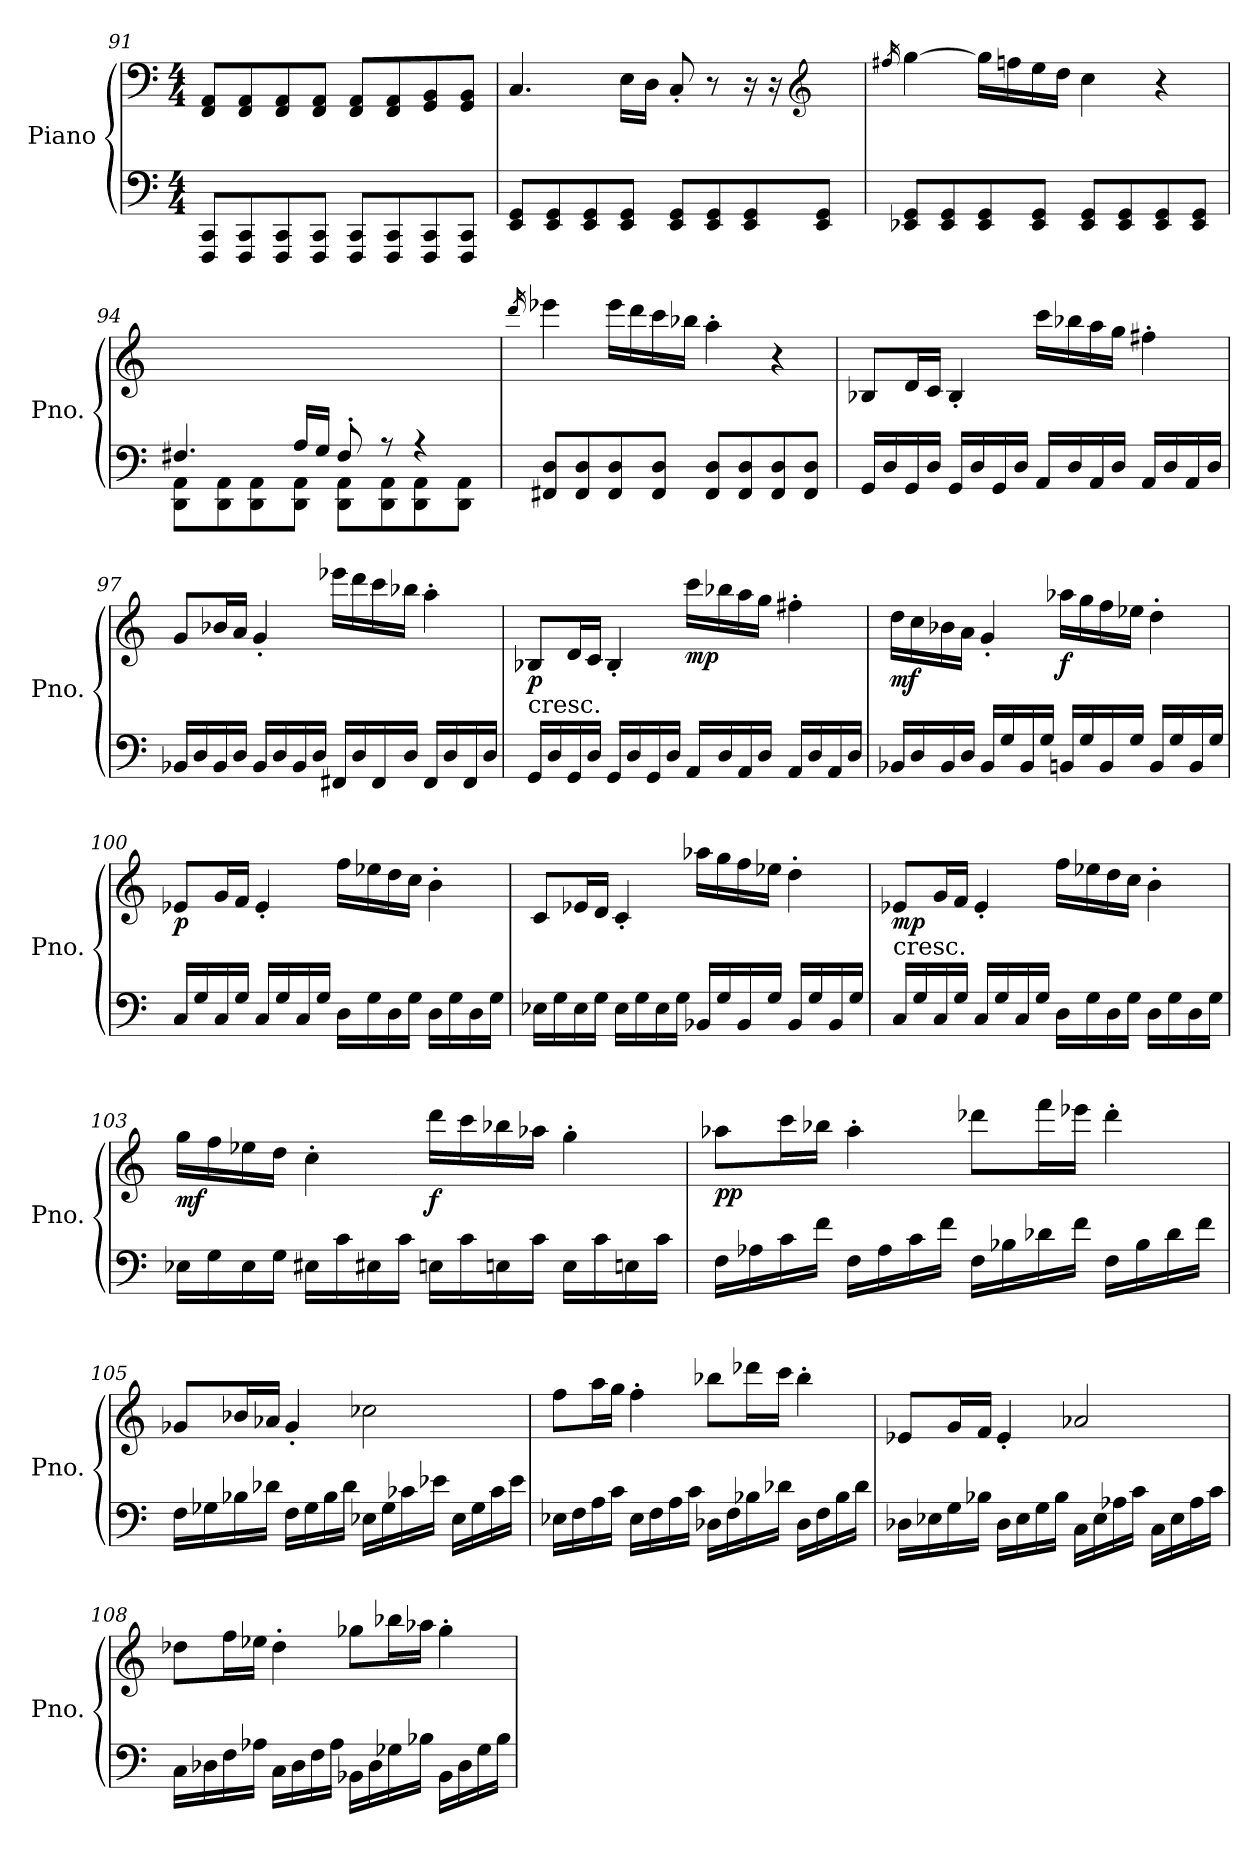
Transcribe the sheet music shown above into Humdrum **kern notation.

**kern	**kern	**dynam
*part1	*part1	*part1
*staff2	*staff1	*staff1/2
*I"Piano	*	*
*I'Pno.	*	*
!!LO:LB:g=z
*clefF4	*clefF4	*
*k[]	*k[]	*
*C:	*C:	*
*M4/4	*M4/4	*
=91	=91	=91
8FFF/ 8CC/L	8FF/ 8AA/L	.
8FFF/ 8CC/	8FF/ 8AA/	.
8FFF/ 8CC/	8FF/ 8AA/	.
8FFF/ 8CC/J	8FF/ 8AA/J	.
8FFF/ 8CC/L	8FF/ 8AA/L	.
8FFF/ 8CC/	8FF/ 8AA/	.
8FFF/ 8CC/	8GG/ 8BB/	.
8FFF/ 8CC/J	8GG/ 8BB/J	.
=92	=92	=92
8EE/ 8GG/L	4.C/	.
8EE/ 8GG/	.	.
8EE/ 8GG/	.	.
8EE/ 8GG/J	16E\LL	.
.	16D\JJ	.
8EE/ 8GG/L	8C'/	.
8EE/ 8GG/	8r	.
8EE/ 8GG/	16r	.
.	16r	.
*	*clefG2	*
8EE/ 8GG/J	16ryy	.
.	16ff#X\yy	.
=93	=93	=93
.	16qff#X/	.
8EE-X/ 8GG/L	[4gg\	.
8EE-/ 8GG/	.	.
8EE-/ 8GG/	16gg\LL]	.
.	16ffn\	.
8EE-/ 8GG/J	16ee\	.
.	16dd\JJ	.
8EE-/ 8GG/L	4cc\	.
8EE-/ 8GG/	.	.
8EE-/ 8GG/	4r	.
8EE-/ 8GG/J	.	.
!!LO:LB:g=z
=94	=94	=94
*^	*	*
4.F#X/	8DD\ 8AA\L	16ryy	.
.	.	16ryy	.
.	8DD\ 8AA\	8ryy	.
.	8DD\ 8AA\	16ryy	.
.	.	16ryy	.
16A/LL	8DD\ 8AA\J	16ryy	.
16G/JJ	.	16ryy	.
8F#'/	8DD\ 8AA\L	16ryy	.
.	.	16ryy	.
8r	8DD\ 8AA\	8ryy	.
4r	8DD\ 8AA\	16ryy	.
.	.	16ryy	.
.	8DD\ 8AA\J	16ryy	.
.	.	16ddd\yy	.
*v	*v	*	*
=95	=95	=95
.	16qddd/	.
8FF#X/ 8D/L	4eee-X\	.
8FF#/ 8D/	.	.
8FF#/ 8D/	16eee-\LL	.
.	16ddd\	.
8FF#/ 8D/J	16ccc\	.
.	16bb-X\JJ	.
8FF#/ 8D/L	4aa'\	.
8FF#/ 8D/	.	.
8FF#/ 8D/	4r	.
8FF#/ 8D/J	.	.
!!LO:LB:g=z
=96	=96	=96
16GG/LL	8B-X/L	.
16D/	.	.
16GG/	16d/L	.
16D/JJ	16c/JJ	.
16GG/LL	4B-'/	.
16D/	.	.
16GG/	.	.
16D/JJ	.	.
16AA/LL	16ccc\LL	.
16D/	16bb-X\	.
16AA/	16aa\	.
16D/JJ	16gg\JJ	.
16AA/LL	4ff#X'\	.
16D/	.	.
16AA/	.	.
16D/JJ	.	.
=97	=97	=97
16BB-X/LL	8g/L	.
16D/	.	.
16BB-/	16b-X/L	.
16D/JJ	16a/JJ	.
16BB-/LL	4g'/	.
16D/	.	.
16BB-/	.	.
16D/JJ	.	.
16FF#X/LL	16eee-X\LL	.
16D/	16ddd\	.
16FF#/	16ccc\	.
16D/JJ	16bb-X\JJ	.
16FF#/LL	4aa'\	.
16D/	.	.
16FF#/	.	.
16D/JJ	.	.
!!LO:PB:g=z
=98	=98	=98
!	!LO:TX:b:t=cresc.	!
!	!	!LO:DY:b
16GG/LL	8B-X/L	p
16D/	.	.
16GG/	16d/L	.
16D/JJ	16c/JJ	.
16GG/LL	4B-'/	.
16D/	.	.
16GG/	.	.
16D/JJ	.	.
!	!	!LO:DY:b
16AA/LL	16ccc\LL	mp
16D/	16bb-X\	.
16AA/	16aa\	.
16D/JJ	16gg\JJ	.
16AA/LL	4ff#X'\	.
16D/	.	.
16AA/	.	.
16D/JJ	.	.
=99	=99	=99
!	!	!LO:DY:b
16BB-X/LL	16dd\LL	mf
16D/	16cc\	.
16BB-/	16b-X\	.
16D/JJ	16a\JJ	.
16BB-/LL	4g'/	.
16G/	.	.
16BB-/	.	.
16G/JJ	.	.
!	!	!LO:DY:b
16BBn/LL	16aa-X\LL	f
16G/	16gg\	.
16BB/	16ff\	.
16G/JJ	16ee-X\JJ	.
16BB/LL	4dd'\	.
16G/	.	.
16BB/	.	.
16G/JJ	.	.
!!LO:LB:g=z
=100	=100	=100
!	!	!LO:DY:b
16C/LL	8e-X/L	p
16G/	.	.
16C/	16g/L	.
16G/JJ	16f/JJ	.
16C/LL	4e-'/	.
16G/	.	.
16C/	.	.
16G/JJ	.	.
16D\LL	16ff\LL	.
16G\	16ee-X\	.
16D\	16dd\	.
16G\JJ	16cc\JJ	.
16D\LL	4b'\	.
16G\	.	.
16D\	.	.
16G\JJ	.	.
=101	=101	=101
16E-X\LL	8c/L	.
16G\	.	.
16E-\	16e-X/L	.
16G\JJ	16d/JJ	.
16E-\LL	4c'/	.
16G\	.	.
16E-\	.	.
16G\JJ	.	.
16BB-X/LL	16aa-X\LL	.
16G/	16gg\	.
16BB-/	16ff\	.
16G/JJ	16ee-X\JJ	.
16BB-/LL	4dd'\	.
16G/	.	.
16BB-/	.	.
16G/JJ	.	.
!!LO:LB:g=z
=102	=102	=102
!	!LO:TX:b:t=cresc.	!
!	!	!LO:DY:b
16C/LL	8e-X/L	mp
16G/	.	.
16C/	16g/L	.
16G/JJ	16f/JJ	.
16C/LL	4e-'/	.
16G/	.	.
16C/	.	.
16G/JJ	.	.
16D\LL	16ff\LL	.
16G\	16ee-X\	.
16D\	16dd\	.
16G\JJ	16cc\JJ	.
16D\LL	4b'\	.
16G\	.	.
16D\	.	.
16G\JJ	.	.
=103	=103	=103
!	!	!LO:DY:b
16E-X\LL	16gg\LL	mf
16G\	16ff\	.
16E-\	16ee-X\	.
16G\JJ	16dd\JJ	.
16E#X\LL	4cc'\	.
16c\	.	.
16E#X\	.	.
16c\JJ	.	.
!	!	!LO:DY:b
16En\LL	16ddd\LL	f
16c\	16ccc\	.
16En\	16bb-X\	.
16c\JJ	16aa-X\JJ	.
16E\LL	4gg'\	.
16c\	.	.
16En\	.	.
16c\JJ	.	.
!!LO:LB:g=z
=104	=104	=104
!	!	!LO:DY:b
16F\LL	8aa-X\L	pp
16A-X\	.	.
16c\	16ccc\L	.
16f\JJ	16bb-X\JJ	.
16F\LL	4aa-'\	.
16A-\	.	.
16c\	.	.
16f\JJ	.	.
16F\LL	8ddd-X\L	.
16B-X\	.	.
16d-X\	16fff\L	.
16f\JJ	16eee-X\JJ	.
16F\LL	4ddd-'\	.
16B-\	.	.
16d-\	.	.
16f\JJ	.	.
=105	=105	=105
16F\LL	8g-X/L	.
16G-X\	.	.
16B-X\	16b-X/L	.
16d-X\JJ	16a-X/JJ	.
16F\LL	4g-'/	.
16G-\	.	.
16B-\	.	.
16d-\JJ	.	.
16E-X\LL	2cc-X\	.
16G-\	.	.
16c-X\	.	.
16e-X\JJ	.	.
16E-\LL	.	.
16G-\	.	.
16c-\	.	.
16e-\JJ	.	.
!!LO:LB:g=z
=106	=106	=106
16E-X\LL	8ff\L	.
16F\	.	.
16A\	16aa\L	.
16c\JJ	16gg\JJ	.
16E-\LL	4ff'\	.
16F\	.	.
16A\	.	.
16c\JJ	.	.
16D-X\LL	8bb-X\L	.
16F\	.	.
16B-X\	16ddd-X\L	.
16d-X\JJ	16ccc\JJ	.
16D-\LL	4bb-'\	.
16F\	.	.
16B-\	.	.
16d-\JJ	.	.
=107	=107	=107
16D-X\LL	8e-X/L	.
16E-X\	.	.
16G\	16g/L	.
16B-X\JJ	16f/JJ	.
16D-\LL	4e-'/	.
16E-\	.	.
16G\	.	.
16B-\JJ	.	.
16C\LL	2a-X/	.
16E-\	.	.
16A-X\	.	.
16c\JJ	.	.
16C\LL	.	.
16E-\	.	.
16A-\	.	.
16c\JJ	.	.
!!LO:PB:g=z
=108	=108	=108
16C\LL	8dd-X\L	.
16D-X\	.	.
16F\	16ff\L	.
16A-X\JJ	16ee-X\JJ	.
16C\LL	4dd-'\	.
16D-\	.	.
16F\	.	.
16A-\JJ	.	.
16BB-X\LL	8gg-X\L	.
16D-\	.	.
16G-X\	16bb-X\L	.
16B-X\JJ	16aa-X\JJ	.
16BB-\LL	4gg-'\	.
16D-\	.	.
16G-\	.	.
16B-\JJ	.	.
=	=	=
*-	*-	*-
